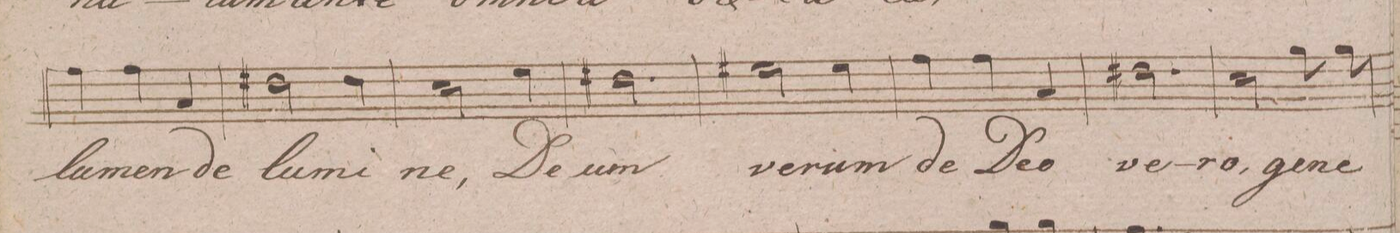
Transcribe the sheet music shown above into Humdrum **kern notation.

**kern	**text	**dynam
*I"Tenore.	*	*
*clefC4	*	*
*k[f#]	*	*
*M3/4	*	*
4e\	lu-	.
4e\	-men	.
4G/	de	.
=52	=52	=52
2c#X\	lu-	.
4c#\	-mi-	.
=53	=53	=53
2B\	-ne,	.
4d\	De-	.
=54	=54	=54
2.c#X\	-um	.
=55	=55	=55
2d#X\	ve-	.
4d#\	-rum	.
=56	=56	=56
4e\	de	.
4e\	De-	.
4G/	-o	.
=57	=57	=57
2.c#X\	ve-	.
=58	=58	=58
2B\	-ro,	.
8f#\	ge-	.
8f#\	-ni-	.
=59	=59	=59
*-	*-	*-
